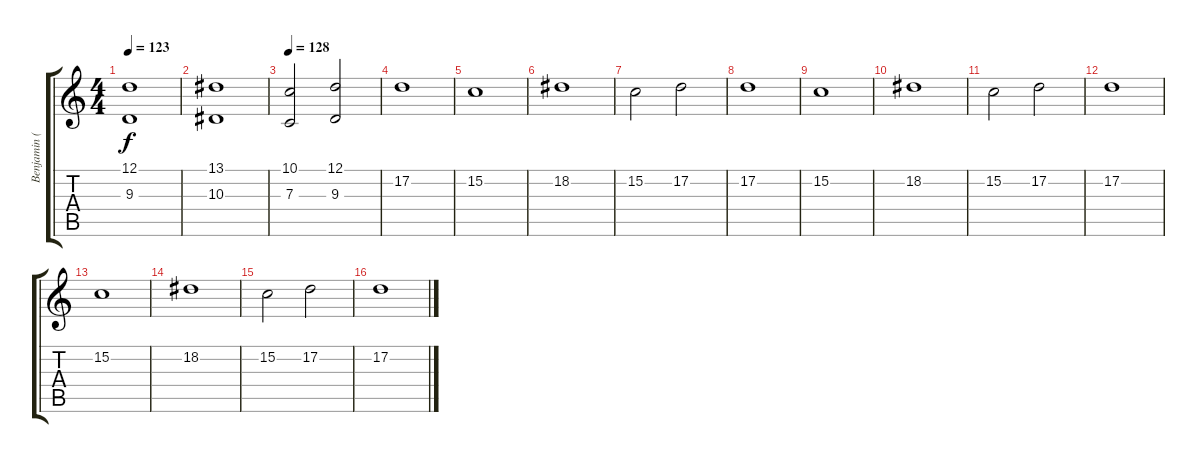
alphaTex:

\track ("Benjamin (KeybChoir)" "Benjamin (") {instrument pad4choir}
\staff {score tabs}
\tuning (D4 A3 F3 C3 G2 D2) {hide}
\ts (4 4)
\tempo 123
\clef g2
\ks c
(12.1 9.3).1{dy f} |
(13.1 10.3).1 |
\tempo 128
(10.1 7.3).2 (12.1 9.3).2 |
17.2.1 |
15.2.1 |
18.2.1 |
15.2.2 17.2.2 |
17.2.1 |
15.2.1 |
18.2.1 |
15.2.2 17.2.2 |
17.2.1 |
15.2.1 |
18.2.1 |
15.2.2 17.2.2 |
17.2.1
